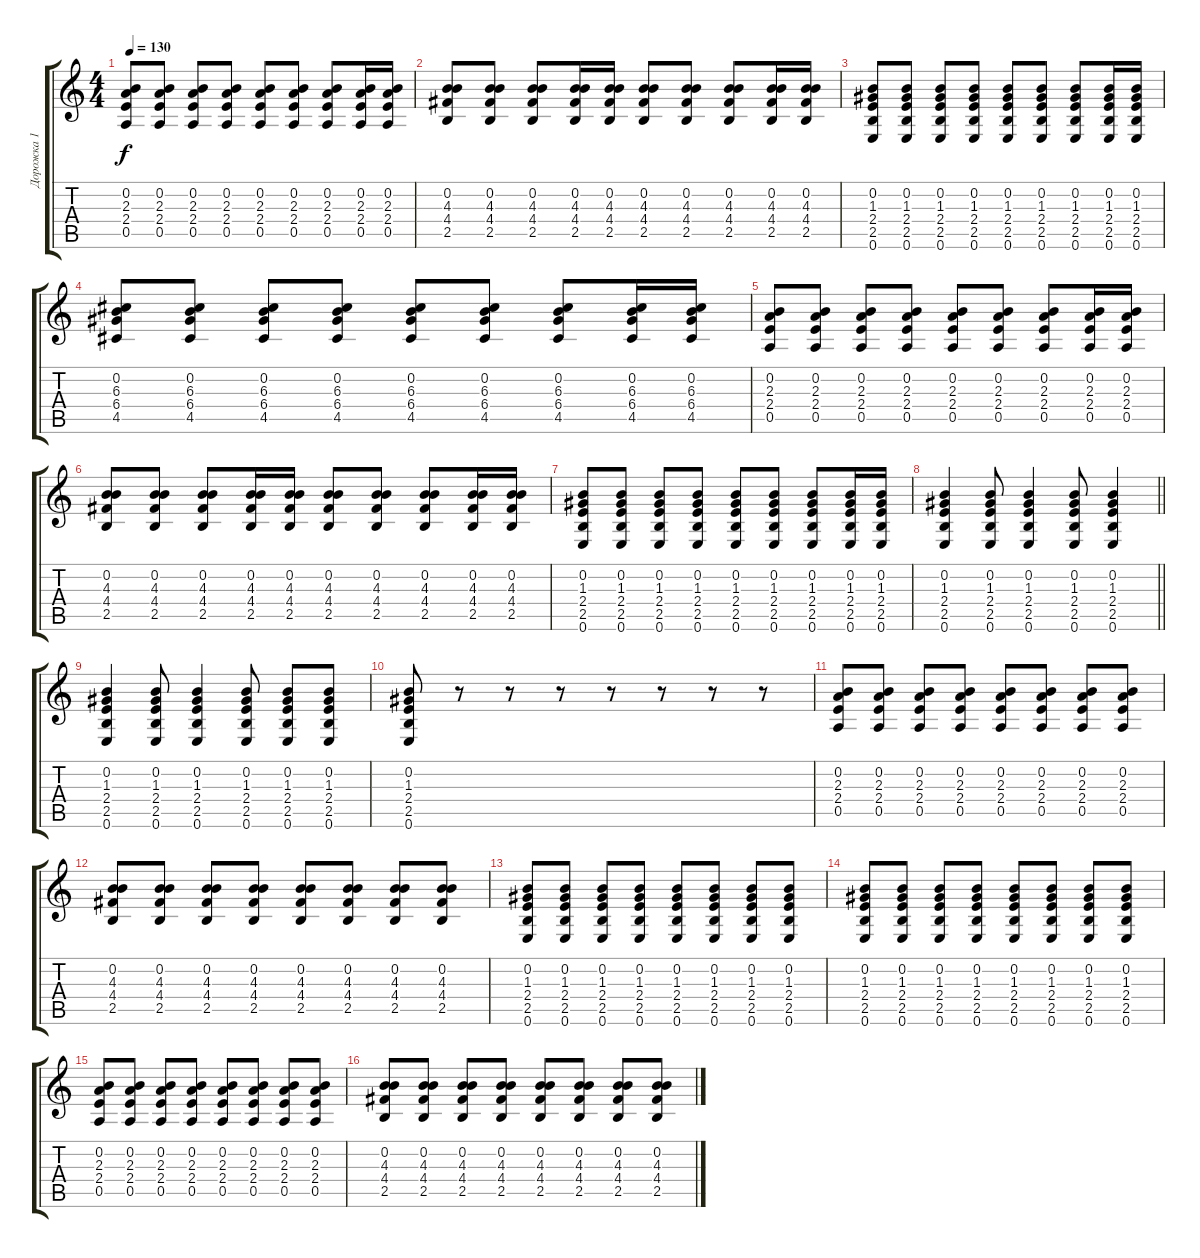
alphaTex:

\track ("Дорожка 1" "Дорожка 1") {instrument acousticguitarsteel}
\staff {score tabs}
\tuning (E4 B3 G3 D3 A2 E2) {hide}
\ts (4 4)
\tempo 130
\clef g2
\ks c
(0.2 2.3 2.4 0.5).8{dy f} (0.2 2.3 2.4 0.5).8 (0.2 2.3 2.4 0.5).8 (0.2 2.3 2.4 0.5).8 (0.2 2.3 2.4 0.5).8 (0.2 2.3 2.4 0.5).8 (0.2 2.3 2.4 0.5).8 (0.2 2.3 2.4 0.5).16 (0.2 2.3 2.4 0.5).16 |
(0.2 4.3 4.4 2.5).8 (0.2 4.3 4.4 2.5).8 (0.2 4.3 4.4 2.5).8 (0.2 4.3 4.4 2.5).16 (0.2 4.3 4.4 2.5).16 (0.2 4.3 4.4 2.5).8 (0.2 4.3 4.4 2.5).8 (0.2 4.3 4.4 2.5).8 (0.2 4.3 4.4 2.5).16 (0.2 4.3 4.4 2.5).16 |
(0.2 1.3 2.4 2.5 0.6).8 (0.2 1.3 2.4 2.5 0.6).8 (0.2 1.3 2.4 2.5 0.6).8 (0.2 1.3 2.4 2.5 0.6).8 (0.2 1.3 2.4 2.5 0.6).8 (0.2 1.3 2.4 2.5 0.6).8 (0.2 1.3 2.4 2.5 0.6).8 (0.2 1.3 2.4 2.5 0.6).16 (0.2 1.3 2.4 2.5 0.6).16 |
(0.2 6.3 6.4 4.5).8 (0.2 6.3 6.4 4.5).8 (0.2 6.3 6.4 4.5).8 (0.2 6.3 6.4 4.5).8 (0.2 6.3 6.4 4.5).8 (0.2 6.3 6.4 4.5).8 (0.2 6.3 6.4 4.5).8 (0.2 6.3 6.4 4.5).16 (0.2 6.3 6.4 4.5).16 |
(0.2 2.3 2.4 0.5).8 (0.2 2.3 2.4 0.5).8 (0.2 2.3 2.4 0.5).8 (0.2 2.3 2.4 0.5).8 (0.2 2.3 2.4 0.5).8 (0.2 2.3 2.4 0.5).8 (0.2 2.3 2.4 0.5).8 (0.2 2.3 2.4 0.5).16 (0.2 2.3 2.4 0.5).16 |
(0.2 4.3 4.4 2.5).8 (0.2 4.3 4.4 2.5).8 (0.2 4.3 4.4 2.5).8 (0.2 4.3 4.4 2.5).16 (0.2 4.3 4.4 2.5).16 (0.2 4.3 4.4 2.5).8 (0.2 4.3 4.4 2.5).8 (0.2 4.3 4.4 2.5).8 (0.2 4.3 4.4 2.5).16 (0.2 4.3 4.4 2.5).16 |
(0.2 1.3 2.4 2.5 0.6).8 (0.2 1.3 2.4 2.5 0.6).8 (0.2 1.3 2.4 2.5 0.6).8 (0.2 1.3 2.4 2.5 0.6).8 (0.2 1.3 2.4 2.5 0.6).8 (0.2 1.3 2.4 2.5 0.6).8 (0.2 1.3 2.4 2.5 0.6).8 (0.2 1.3 2.4 2.5 0.6).16 (0.2 1.3 2.4 2.5 0.6).16 |
\barLineRight lightlight
(0.2 1.3 2.4 2.5 0.6).4 (0.2 1.3 2.4 2.5 0.6).8 (0.2 1.3 2.4 2.5 0.6).4 (0.2 1.3 2.4 2.5 0.6).8 (0.2 1.3 2.4 2.5 0.6).4 |
(0.2 1.3 2.4 2.5 0.6).4 (0.2 1.3 2.4 2.5 0.6).8 (0.2 1.3 2.4 2.5 0.6).4 (0.2 1.3 2.4 2.5 0.6).8 (0.2 1.3 2.4 2.5 0.6).8 (0.2 1.3 2.4 2.5 0.6).8 |
(0.2 1.3 2.4 2.5 0.6).8 r.8 r.8 r.8 r.8 r.8 r.8 r.8 |
(0.2 2.3 2.4 0.5).8 (0.2 2.3 2.4 0.5).8 (0.2 2.3 2.4 0.5).8 (0.2 2.3 2.4 0.5).8 (0.2 2.3 2.4 0.5).8 (0.2 2.3 2.4 0.5).8 (0.2 2.3 2.4 0.5).8 (0.2 2.3 2.4 0.5).8 |
(0.2 4.3 4.4 2.5).8 (0.2 4.3 4.4 2.5).8 (0.2 4.3 4.4 2.5).8 (0.2 4.3 4.4 2.5).8 (0.2 4.3 4.4 2.5).8 (0.2 4.3 4.4 2.5).8 (0.2 4.3 4.4 2.5).8 (0.2 4.3 4.4 2.5).8 |
(0.2 1.3 2.4 2.5 0.6).8 (0.2 1.3 2.4 2.5 0.6).8 (0.2 1.3 2.4 2.5 0.6).8 (0.2 1.3 2.4 2.5 0.6).8 (0.2 1.3 2.4 2.5 0.6).8 (0.2 1.3 2.4 2.5 0.6).8 (0.2 1.3 2.4 2.5 0.6).8 (0.2 1.3 2.4 2.5 0.6).8 |
(0.2 1.3 2.4 2.5 0.6).8 (0.2 1.3 2.4 2.5 0.6).8 (0.2 1.3 2.4 2.5 0.6).8 (0.2 1.3 2.4 2.5 0.6).8 (0.2 1.3 2.4 2.5 0.6).8 (0.2 1.3 2.4 2.5 0.6).8 (0.2 1.3 2.4 2.5 0.6).8 (0.2 1.3 2.4 2.5 0.6).8 |
(0.2 2.3 2.4 0.5).8 (0.2 2.3 2.4 0.5).8 (0.2 2.3 2.4 0.5).8 (0.2 2.3 2.4 0.5).8 (0.2 2.3 2.4 0.5).8 (0.2 2.3 2.4 0.5).8 (0.2 2.3 2.4 0.5).8 (0.2 2.3 2.4 0.5).8 |
(0.2 4.3 4.4 2.5).8 (0.2 4.3 4.4 2.5).8 (0.2 4.3 4.4 2.5).8 (0.2 4.3 4.4 2.5).8 (0.2 4.3 4.4 2.5).8 (0.2 4.3 4.4 2.5).8 (0.2 4.3 4.4 2.5).8 (0.2 4.3 4.4 2.5).8
